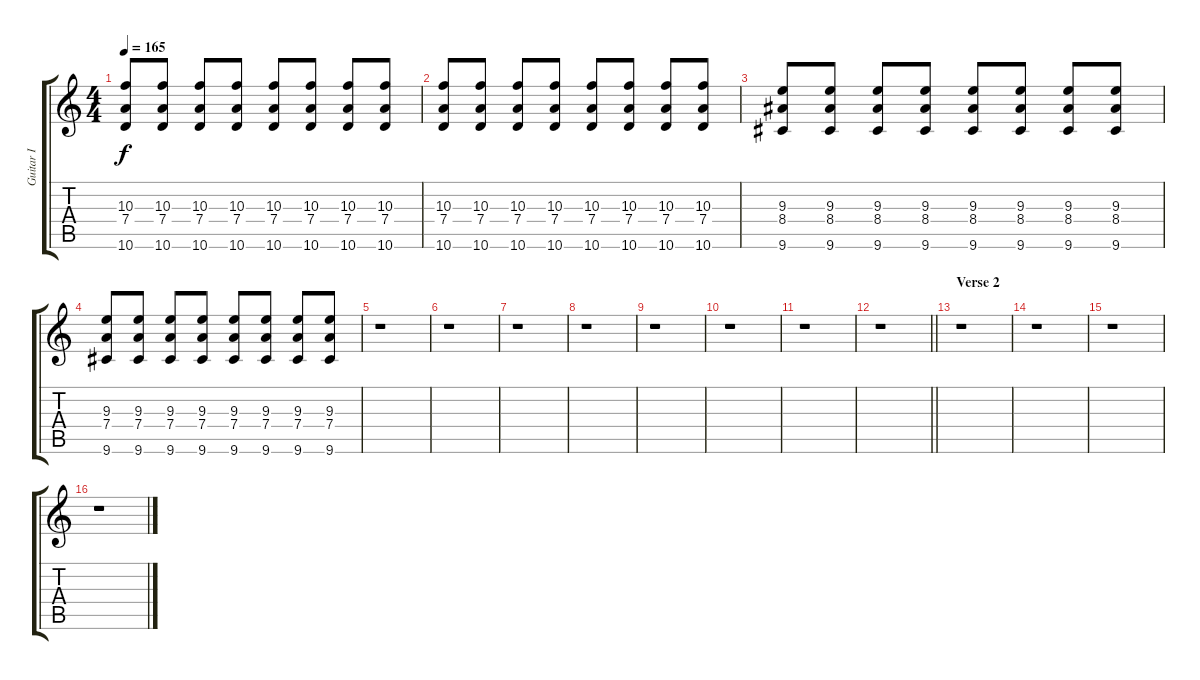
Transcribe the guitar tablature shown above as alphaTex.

\track ("Guitar I" "Guitar I") {instrument distortionguitar}
\staff {score tabs}
\tuning (E4 B3 G3 D3 A2 E2) {hide}
\ts (4 4)
\tempo 165
\clef g2
\ks c
(10.3 7.4 10.6).8{dy f} (10.3 7.4 10.6).8 (10.3 7.4 10.6).8 (10.3 7.4 10.6).8 (10.3 7.4 10.6).8 (10.3 7.4 10.6).8 (10.3 7.4 10.6).8 (10.3 7.4 10.6).8 |
(10.3 7.4 10.6).8 (10.3 7.4 10.6).8 (10.3 7.4 10.6).8 (10.3 7.4 10.6).8 (10.3 7.4 10.6).8 (10.3 7.4 10.6).8 (10.3 7.4 10.6).8 (10.3 7.4 10.6).8 |
(9.3 8.4 9.6).8 (9.3 8.4 9.6).8 (9.3 8.4 9.6).8 (9.3 8.4 9.6).8 (9.3 8.4 9.6).8 (9.3 8.4 9.6).8 (9.3 8.4 9.6).8 (9.3 8.4 9.6).8 |
(9.3 7.4 9.6).8 (9.3 7.4 9.6).8 (9.3 7.4 9.6).8 (9.3 7.4 9.6).8 (9.3 7.4 9.6).8 (9.3 7.4 9.6).8 (9.3 7.4 9.6).8 (9.3 7.4 9.6).8 |
r.1 |
r.1 |
r.1 |
r.1 |
r.1 |
r.1 |
r.1 |
\barLineRight lightlight
r.1 |
\section ("" "Verse 2")
r.1 |
r.1 |
r.1 |
r.1
